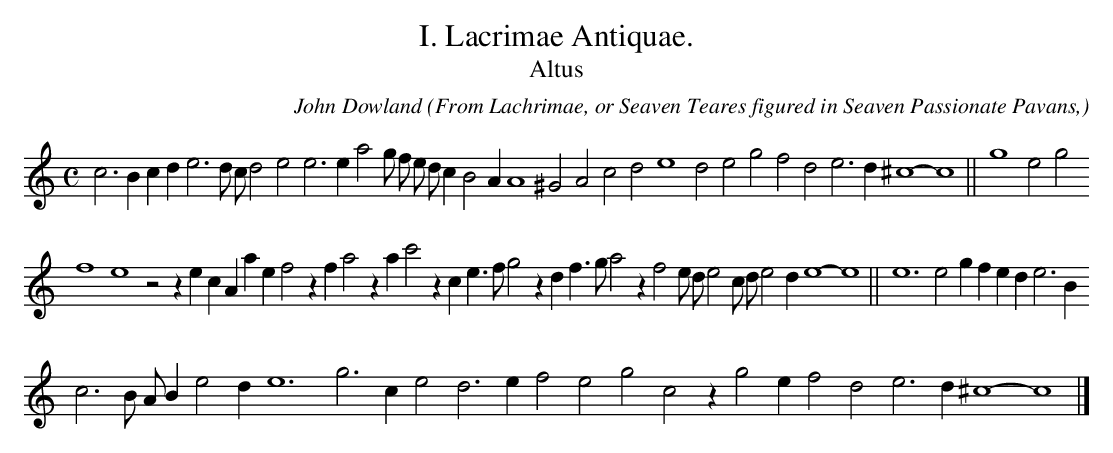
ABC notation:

X:1
T:I. Lacrimae Antiquae.
C: John Dowland
O: From Lachrimae, or Seaven Teares figured in Seaven Passionate Pavans,
T:Altus
L:1/4
M:C
K:C -8va
c3 B c d e3 d/ c/ d2 e2 e3 e a2 g/ f/ e/ d/ c B2 A A4 ^G2 A2 c2 d2 e4 d2 e2 g2 f2 d2 e3 d ^c4-c4 || g4 e2 g2
f4 e4 z2 z e c A a e f2 z f a2 z a c'2 z c e > f g2 z d f > g a2 z f2 e/ d/ e2 c/ d/ e2 d e4-e4 || e6 e2 g f e d e3 B
c3 B/ A/ B e2 d e6 g3 c e2 d3 e f2 e2 g2 c2 z g2 e f2 d2 e3 d ^c4-c4 |]
